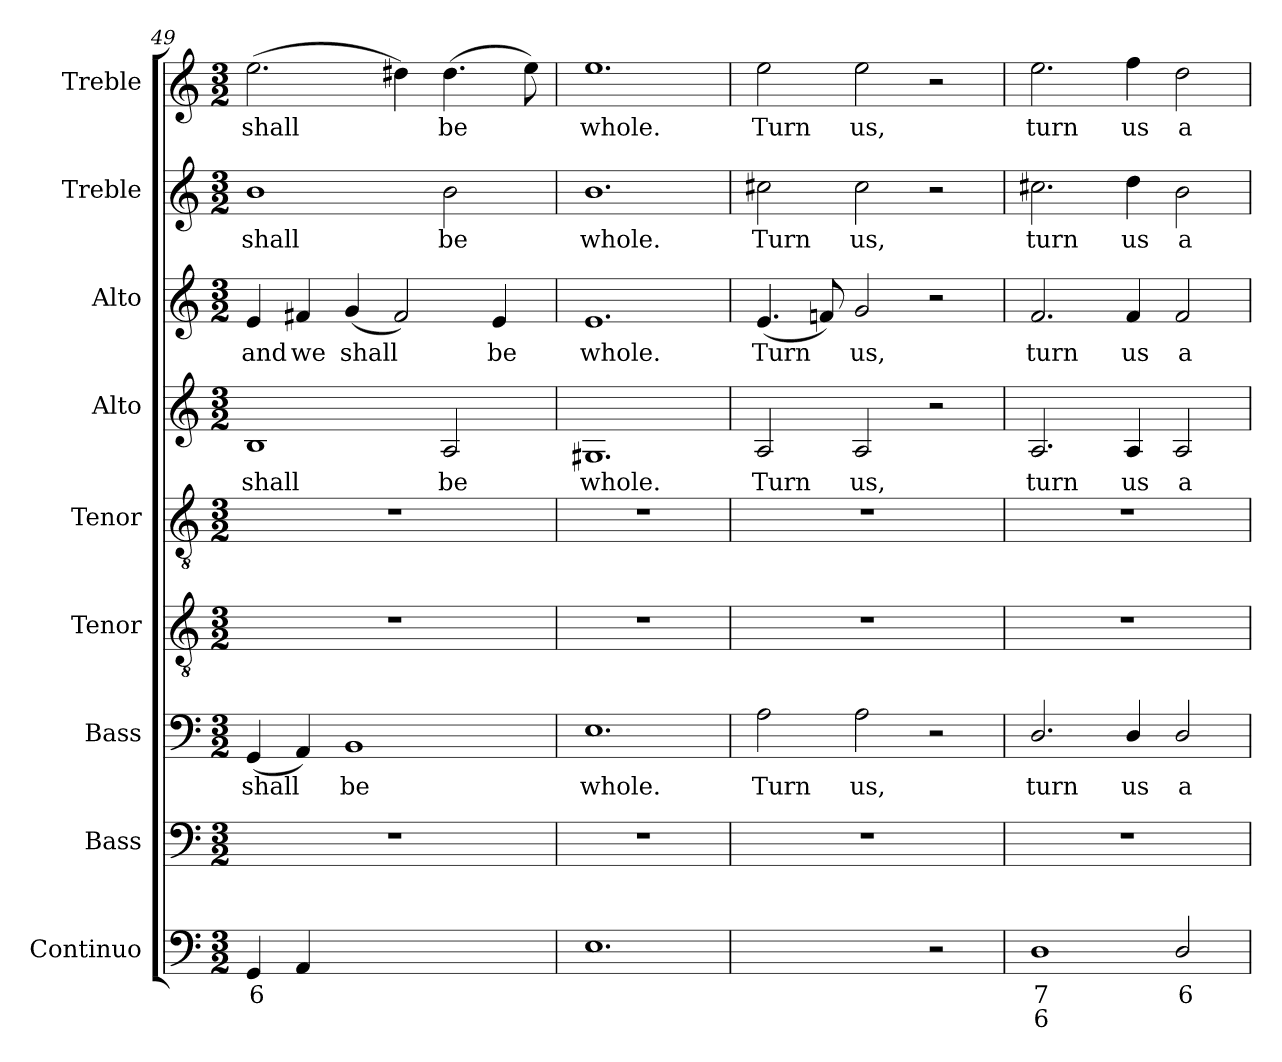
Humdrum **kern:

**kern	**text	**text	**kern	**kern	**text	**kern	**kern	**kern	**text	**kern	**text	**kern	**text	**kern	**text
*part9	*part9	*part9	*part8	*part7	*part7	*part6	*part5	*part4	*part4	*part3	*part3	*part2	*part2	*part1	*part1
*staff9	*staff9	*staff9	*staff8	*staff7	*staff7	*staff6	*staff5	*staff4	*staff4	*staff3	*staff3	*staff2	*staff2	*staff1	*staff1
*I"Continuo	*	*	*I"Bass	*I"Bass	*	*I"Tenor	*I"Tenor	*I"Alto	*	*I"Alto	*	*I"Treble	*	*I"Treble	*
*	*	*	*I'B	*I'B	*	*I'T	*I'T	*I'A	*	*I'A	*	*	*	*	*
*clefF4	*	*	*clefF4	*clefF4	*	*clefGv2	*clefGv2	*clefG2	*	*clefG2	*	*clefG2	*	*clefG2	*
*k[]	*	*	*k[]	*k[]	*	*k[]	*k[]	*k[]	*	*k[]	*	*k[]	*	*k[]	*
*C:	*	*	*C:	*C:	*	*C:	*C:	*C:	*	*C:	*	*C:	*	*C:	*
*M3/2	*	*	*M3/2	*M3/2	*	*M3/2	*M3/2	*M3/2	*	*M3/2	*	*M3/2	*	*M3/2	*
=49	=49	=49	=49	=49	=49	=49	=49	=49	=49	=49	=49	=49	=49	=49	=49
!	!LO:LY:b	!	!	!	!LO:LY:b	!	!	!	!LO:LY:b	!	!LO:LY:b	!	!LO:LY:b	!	!LO:LY:b
4GG	6	.	1.r	(<4GG	shall	1.r	1.r	1B	shall	4e	and	1b	shall	(>2.ee	shall
!	!	!	!	!	!	!	!	!	!	!	!LO:LY:b	!	!	!	!
4AA	.	.	.	4AA)	.	.	.	.	.	4f#X	we	.	.	.	.
!	!LO:LY:b	!LO:LY:b	!	!	!LO:LY:b	!	!	!	!	!	!LO:LY:b	!	!	!	!
[2BByy	6	4	.	1BB	be	.	.	.	.	(<4g	shall	.	.	.	.
.	.	.	.	.	.	.	.	.	.	2f#)	.	.	.	4dd#X)	.
!	!LO:LY:b	!LO:LY:b	!	!	!	!	!	!	!LO:LY:b	!	!	!	!LO:LY:b	!	!LO:LY:b
2BByy]	5	3	.	.	.	.	.	2A	be	.	.	2b	be	(>4.dd#	be
!	!	!	!	!	!	!	!	!	!	!	!LO:LY:b	!	!	!	!
.	.	.	.	.	.	.	.	.	.	4e	be	.	.	.	.
.	.	.	.	.	.	.	.	.	.	.	.	.	.	8ee)	.
=50	=50	=50	=50	=50	=50	=50	=50	=50	=50	=50	=50	=50	=50	=50	=50
!	!	!	!	!	!LO:LY:b	!	!	!	!LO:LY:b	!	!LO:LY:b	!	!LO:LY:b	!	!LO:LY:b
1.E	.	.	1.r	1.E	whole.	1.r	1.r	1.G#X	whole.	1.e	whole.	1.b	whole.	1.ee	whole.
=51	=51	=51	=51	=51	=51	=51	=51	=51	=51	=51	=51	=51	=51	=51	=51
!	!LO:LY:b	!LO:LY:b	!	!	!LO:LY:b	!	!	!	!LO:LY:b	!	!LO:LY:b	!	!LO:LY:b	!	!LO:LY:b
[2AAyy	3	8	1.r	2A	Turn	1.r	1.r	2A	Turn	(<4.e	Turn	2cc#X	Turn	2ee	Turn
.	.	.	.	.	.	.	.	.	.	8fn)	.	.	.	.	.
!	!	!LO:LY:b	!	!	!LO:LY:b	!	!	!	!LO:LY:b	!	!LO:LY:b	!	!LO:LY:b	!	!LO:LY:b
2AAyy]	.	7	.	2A	us,	.	.	2A	us,	2g	us,	2cc#	us,	2ee	us,
2r	.	.	.	2r	.	.	.	2r	.	2r	.	2r	.	2r	.
=52	=52	=52	=52	=52	=52	=52	=52	=52	=52	=52	=52	=52	=52	=52	=52
!	!LO:LY:b	!LO:LY:b	!	!	!LO:LY:b	!	!	!	!LO:LY:b	!	!LO:LY:b	!	!LO:LY:b	!	!LO:LY:b
1D/	7	6	1.r	2.D/	turn	1.r	1.r	2.A	turn	2.f	turn	2.cc#X	turn	2.ee	turn
!	!	!	!	!	!LO:LY:b	!	!	!	!LO:LY:b	!	!LO:LY:b	!	!LO:LY:b	!	!LO:LY:b
.	.	.	.	4D/	us	.	.	4A	us	4f	us	4dd	us	4ff	us
!	!LO:LY:b	!	!	!	!LO:LY:b	!	!	!	!LO:LY:b	!	!LO:LY:b	!	!LO:LY:b	!	!LO:LY:b
2D/	6	.	.	2D/	a-	.	.	2A	a-	2f	a-	2b	a-	2dd	a-
=	=	=	=	=	=	=	=	=	=	=	=	=	=	=	=
*-	*-	*-	*-	*-	*-	*-	*-	*-	*-	*-	*-	*-	*-	*-	*-
